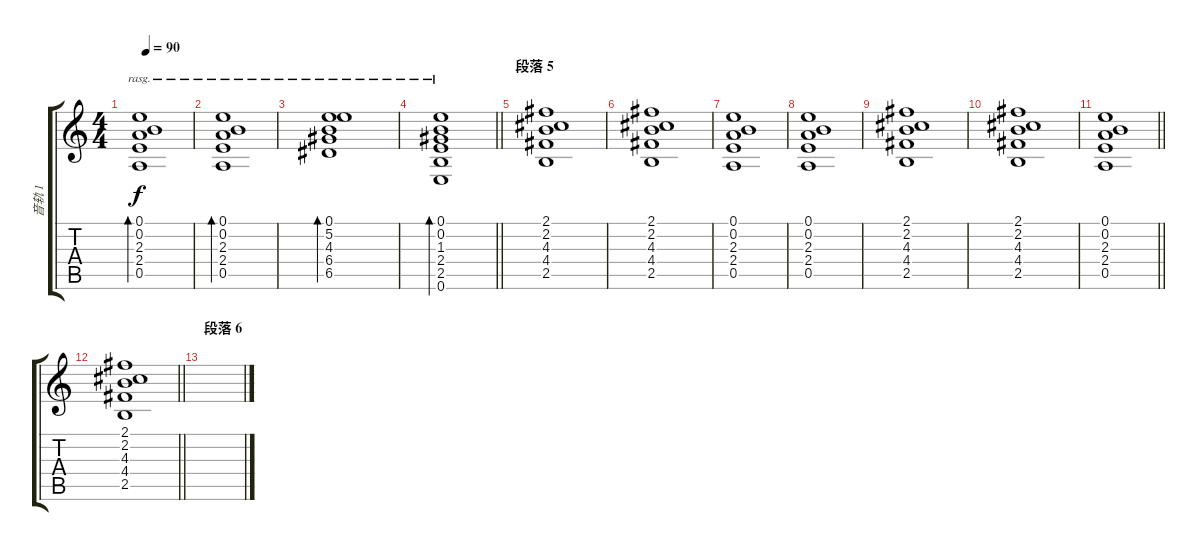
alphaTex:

\track ("音轨 1" "音轨 1") {instrument electricguitarclean}
\staff {score tabs}
\tuning (E4 B3 G3 D3 A2 E2) {hide}
\ts (4 4)
\tempo 90
\clef g2
\ks c
(0.1 0.2 2.3 2.4 0.5).1{bd 120 rasg ii dy f} |
(0.1 0.2 2.3 2.4 0.5).1{bd 120 rasg ii} |
(0.1 5.2 4.3 6.4 6.5).1{bd 120 rasg ii} |
\barLineRight lightlight
(0.1 0.2 1.3 2.4 2.5 0.6).1{bd 120 rasg ii} |
\section ("" "段落 5")
(2.1 2.2 4.3 4.4 2.5).1 |
(2.1 2.2 4.3 4.4 2.5).1 |
(0.1 0.2 2.3 2.4 0.5).1 |
(0.1 0.2 2.3 2.4 0.5).1 |
(2.1 2.2 4.3 4.4 2.5).1 |
(2.1 2.2 4.3 4.4 2.5).1 |
\barLineRight lightlight
(0.1 0.2 2.3 2.4 0.5).1 |
\barLineRight lightlight
(2.1 2.2 4.3 4.4 2.5).1 |
\section ("" "段落 6")
